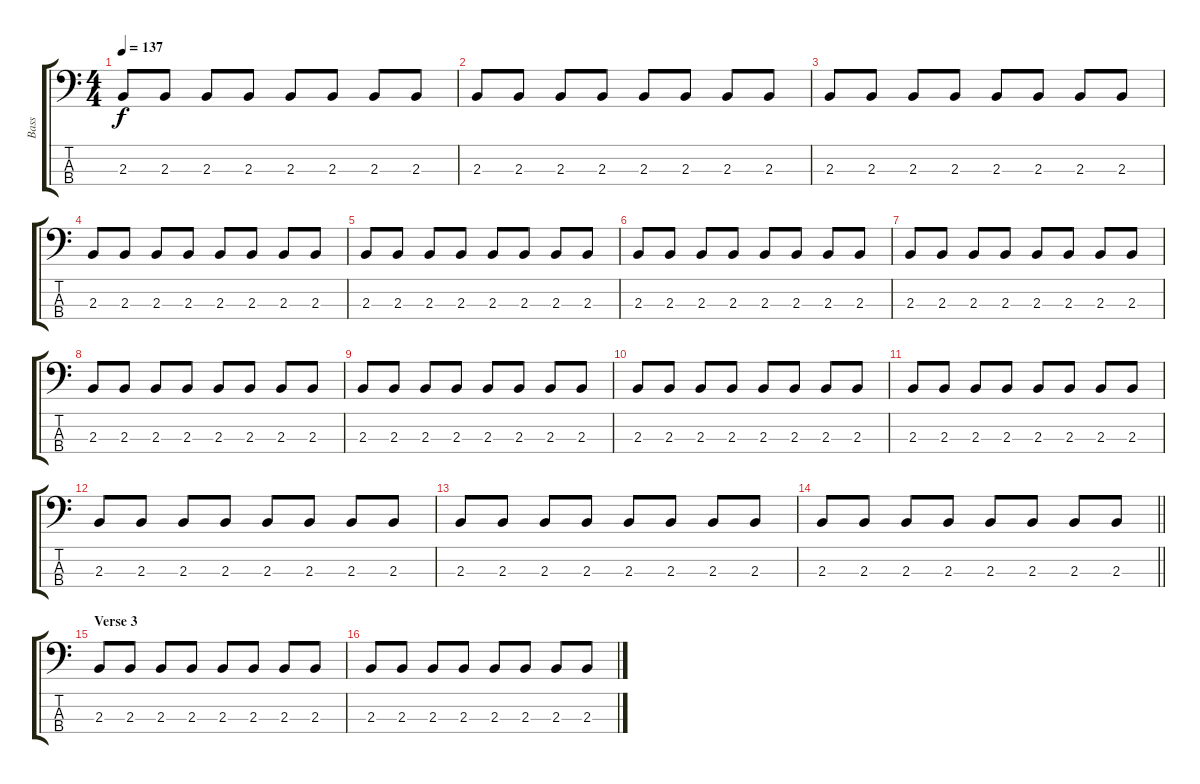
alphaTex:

\track ("Bass" "Bass") {instrument electricbassfinger}
\staff {score tabs}
\tuning (G2 D2 A1 E1) {hide}
\ts (4 4)
\tempo 137
\clef f4
\ks c
2.3.8{dy f} 2.3.8 2.3.8 2.3.8 2.3.8 2.3.8 2.3.8 2.3.8 |
2.3.8 2.3.8 2.3.8 2.3.8 2.3.8 2.3.8 2.3.8 2.3.8 |
2.3.8 2.3.8 2.3.8 2.3.8 2.3.8 2.3.8 2.3.8 2.3.8 |
2.3.8 2.3.8 2.3.8 2.3.8 2.3.8 2.3.8 2.3.8 2.3.8 |
2.3.8 2.3.8 2.3.8 2.3.8 2.3.8 2.3.8 2.3.8 2.3.8 |
2.3.8 2.3.8 2.3.8 2.3.8 2.3.8 2.3.8 2.3.8 2.3.8 |
2.3.8 2.3.8 2.3.8 2.3.8 2.3.8 2.3.8 2.3.8 2.3.8 |
2.3.8 2.3.8 2.3.8 2.3.8 2.3.8 2.3.8 2.3.8 2.3.8 |
2.3.8 2.3.8 2.3.8 2.3.8 2.3.8 2.3.8 2.3.8 2.3.8 |
2.3.8 2.3.8 2.3.8 2.3.8 2.3.8 2.3.8 2.3.8 2.3.8 |
2.3.8 2.3.8 2.3.8 2.3.8 2.3.8 2.3.8 2.3.8 2.3.8 |
2.3.8 2.3.8 2.3.8 2.3.8 2.3.8 2.3.8 2.3.8 2.3.8 |
2.3.8 2.3.8 2.3.8 2.3.8 2.3.8 2.3.8 2.3.8 2.3.8 |
\barLineRight lightlight
2.3.8 2.3.8 2.3.8 2.3.8 2.3.8 2.3.8 2.3.8 2.3.8 |
\section ("" "Verse 3")
2.3.8 2.3.8 2.3.8 2.3.8 2.3.8 2.3.8 2.3.8 2.3.8 |
2.3.8 2.3.8 2.3.8 2.3.8 2.3.8 2.3.8 2.3.8 2.3.8
